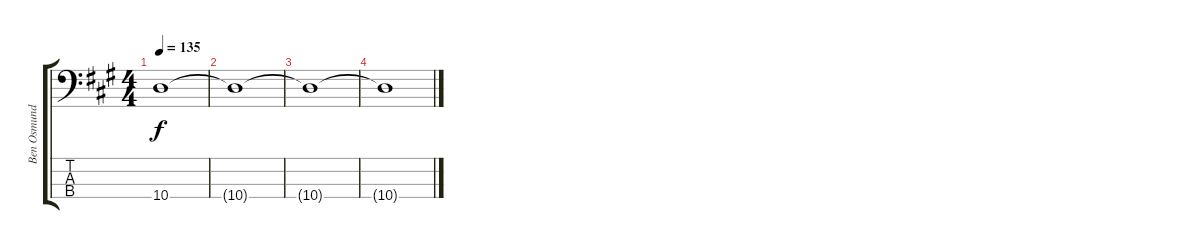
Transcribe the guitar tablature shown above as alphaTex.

\track ("Ben Osmundson - Bass" "Ben Osmund") {instrument electricbassfinger}
\staff {score tabs}
\tuning (G2 D2 A1 E1) {hide}
\ts (4 4)
\tempo 135
\clef f4
\ks a
10.4.1{dy f} |
10.4{t}.1 |
10.4{t}.1 |
10.4{t}.1
